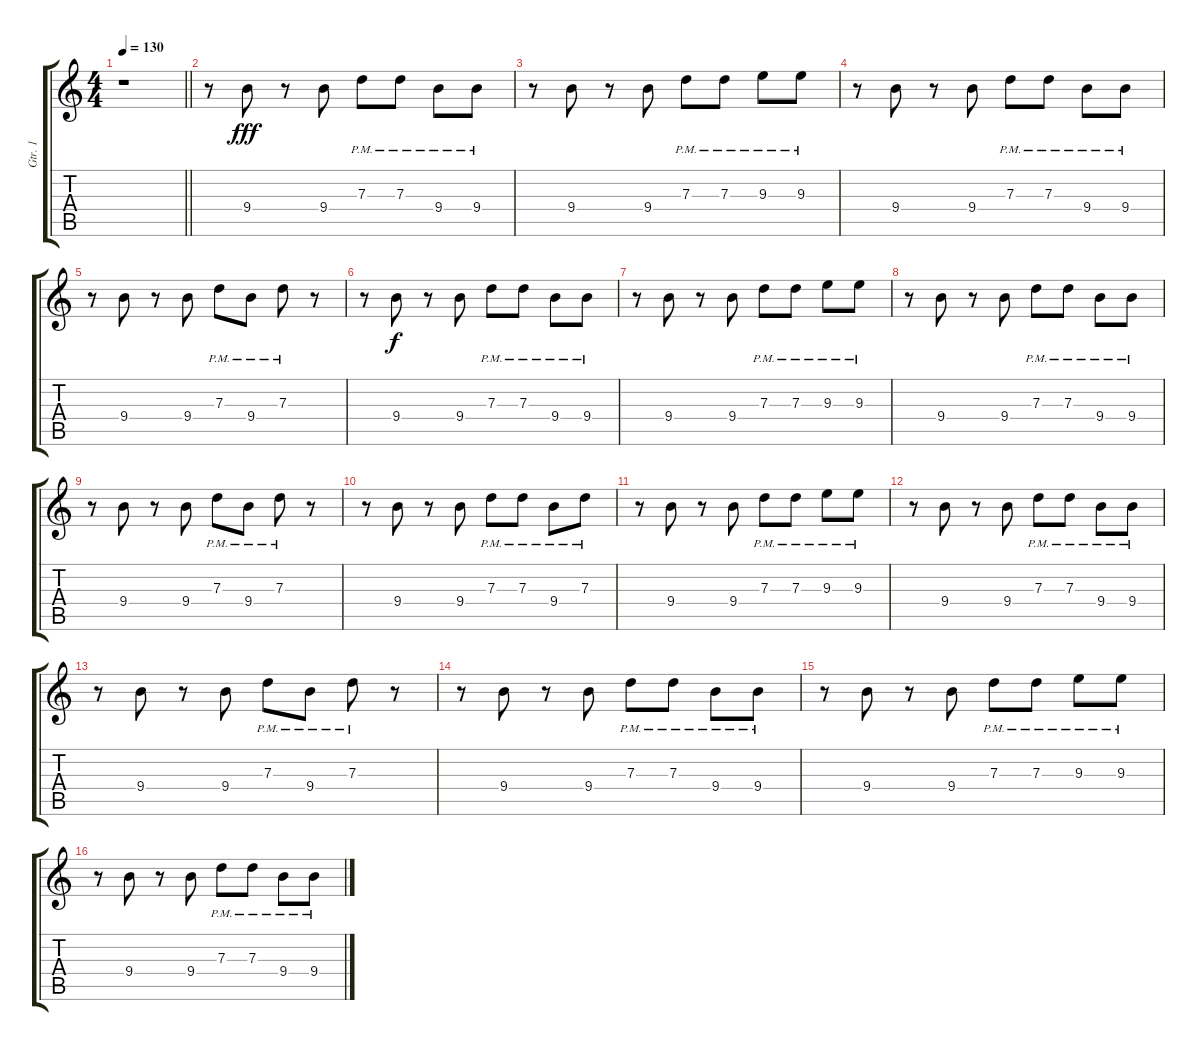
\track ("Gtr. 1" "Gtr. 1") {instrument overdrivenguitar}
\staff {score tabs}
\tuning (E4 B3 G3 D3 A2 E2) {hide}
\ts (4 4)
\tempo 130
\clef g2
\barLineRight lightlight
\ks c
r.1{dy f} |
r.8 9.4.8{dy fff} r.8 9.4.8 7.3{pm}.8 7.3{pm}.8 9.4{pm}.8 9.4{pm}.8 |
r.8 9.4.8 r.8 9.4.8 7.3{pm}.8 7.3{pm}.8 9.3{pm}.8 9.3{pm}.8 |
r.8 9.4.8 r.8 9.4.8 7.3{pm}.8 7.3{pm}.8 9.4{pm}.8 9.4{pm}.8 |
r.8 9.4.8 r.8 9.4.8 7.3{pm}.8 9.4{pm}.8 7.3{pm}.8 r.8 |
r.8 9.4.8{dy f} r.8 9.4.8 7.3{pm}.8 7.3{pm}.8 9.4{pm}.8 9.4{pm}.8 |
r.8 9.4.8 r.8 9.4.8 7.3{pm}.8 7.3{pm}.8 9.3{pm}.8 9.3{pm}.8 |
r.8 9.4.8 r.8 9.4.8 7.3{pm}.8 7.3{pm}.8 9.4{pm}.8 9.4{pm}.8 |
r.8 9.4.8 r.8 9.4.8 7.3{pm}.8 9.4{pm}.8 7.3{pm}.8 r.8 |
r.8 9.4.8 r.8 9.4.8 7.3{pm}.8 7.3{pm}.8 9.4{pm}.8 7.3{pm}.8 |
r.8 9.4.8 r.8 9.4.8 7.3{pm}.8 7.3{pm}.8 9.3{pm}.8 9.3{pm}.8 |
r.8 9.4.8 r.8 9.4.8 7.3{pm}.8 7.3{pm}.8 9.4{pm}.8 9.4{pm}.8 |
r.8 9.4.8 r.8 9.4.8 7.3{pm}.8 9.4{pm}.8 7.3{pm}.8 r.8 |
r.8 9.4.8 r.8 9.4.8 7.3{pm}.8 7.3{pm}.8 9.4{pm}.8 9.4{pm}.8 |
r.8 9.4.8 r.8 9.4.8 7.3{pm}.8 7.3{pm}.8 9.3{pm}.8 9.3{pm}.8 |
r.8 9.4.8 r.8 9.4.8 7.3{pm}.8 7.3{pm}.8 9.4{pm}.8 9.4{pm}.8
